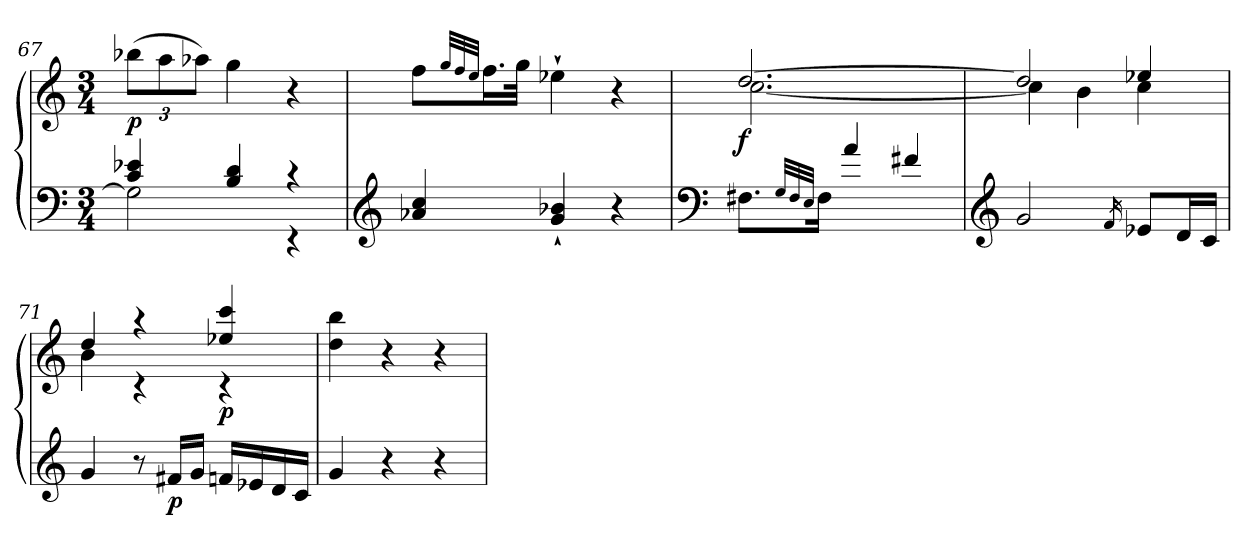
**kern	**kern	**dynam
*part1	*part1	*part1
*staff2	*staff1	*staff1/2
!!LO:LB:g=z
*clefF4	*clefG2	*
*k[]	*k[]	*
*C:	*C:	*
*M3/4	*M3/4	*
=67	=67	=67
*^	*	*
*	*	*Xbrackettup	*
!	!	!	!LO:DY:b
4c/ 4e-X/	2G\]	(>12bb-X\L	p
.	.	12aa\	.
.	.	12aa-X\J)	.
4B/ 4d/	.	4gg\	.
4rc	4rEE	4r	.
*v	*v	*	*
=68	=68	=68
*clefG2	*	*
4a-X/ 4cc/	8ff\L	.
.	32qgg/LLL	.
.	32qff/	.
.	32qee/JJJ	.
.	16.ff\L	.
.	32gg\JJk	.
4g/` 4b-X/`	4ee-X`\	.
4r	4r	.
=69	=69	=69
*clefF4	*	*
*	*^	*
!	!	!	!LO:DY:b
8.F#X\L	[2.dd/	[2.cc\	f
32qG/LLL	.	.	.
32qF#/	.	.	.
32qE/JJJ	.	.	.
16F#\Jk	.	.	.
4a/	.	.	.
4f#X/	.	.	.
=70	=70	=70	=70
*clefG2	*	*	*
2g/	2dd/]	4cc\]	.
.	.	4b\	.
16qf/	.	.	.
8e-X/L	4ee-X/	4cc\	.
16d/L	.	.	.
16c/JJ	.	.	.
!!LO:LB:g=z	!!
=71	=71	=71	=71
4g/	4dd/	4b\	.
8r	4raa	4rc	.
!	!	!	!LO:DY:b=2
16f#X/LL	.	.	p
16g/JJ	.	.	.
!	!	!	!LO:DY:b
16fn/LL	4ee-X/ 4ccc/	4rc	p
16e-X/	.	.	.
16d/	.	.	.
16c/JJ	.	.	.
*	*v	*v	*
!!LO:LB:g=z
=72	=72	=72
4g/	4dd\ 4bb\	.
4r	4r	.
4r	4r	.
=	=	=
*-	*-	*-
